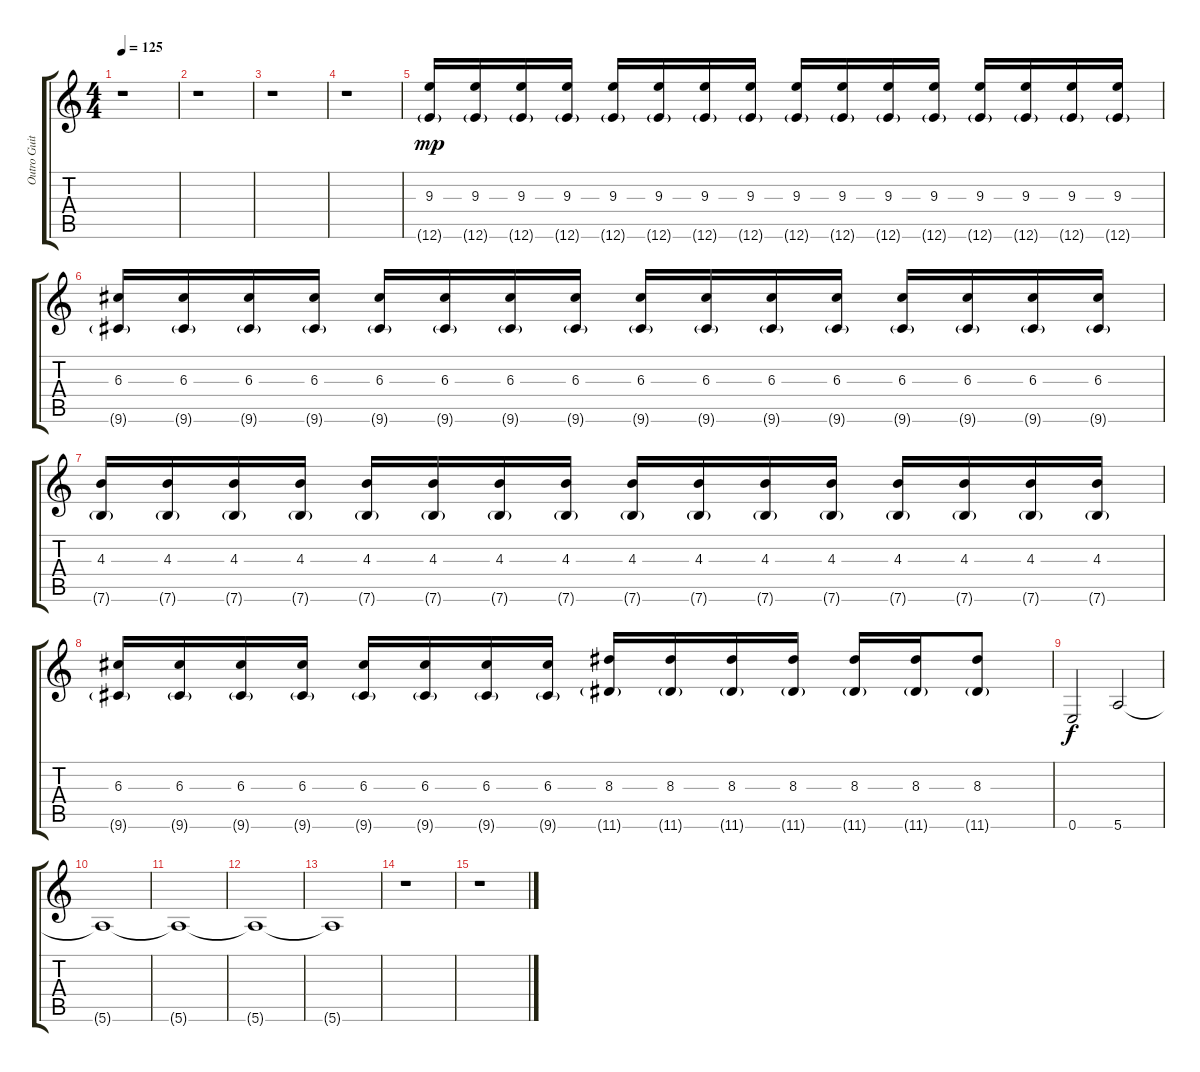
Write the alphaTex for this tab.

\track ("Outro Guitar" "Outro Guit") {instrument electricguitarjazz}
\staff {score tabs}
\tuning (E4 B3 G3 D3 A2 E2) {hide}
\ts (4 4)
\tempo 125
\clef g2
\ks c
r.1{dy mp} |
r.1 |
r.1 |
r.1 |
(9.3 12.6{g}).16{volume 10 balance 14} (9.3 12.6{g}).16 (9.3 12.6{g}).16 (9.3 12.6{g}).16 (9.3 12.6{g}).16 (9.3 12.6{g}).16 (9.3 12.6{g}).16 (9.3 12.6{g}).16 (9.3 12.6{g}).16 (9.3 12.6{g}).16 (9.3 12.6{g}).16 (9.3 12.6{g}).16 (9.3 12.6{g}).16 (9.3 12.6{g}).16 (9.3 12.6{g}).16 (9.3 12.6{g}).16 |
(6.3 9.6{g}).16 (6.3 9.6{g}).16 (6.3 9.6{g}).16 (6.3 9.6{g}).16 (6.3 9.6{g}).16 (6.3 9.6{g}).16 (6.3 9.6{g}).16 (6.3 9.6{g}).16 (6.3 9.6{g}).16 (6.3 9.6{g}).16 (6.3 9.6{g}).16 (6.3 9.6{g}).16 (6.3 9.6{g}).16 (6.3 9.6{g}).16 (6.3 9.6{g}).16 (6.3 9.6{g}).16 |
(4.3 7.6{g}).16 (4.3 7.6{g}).16 (4.3 7.6{g}).16 (4.3 7.6{g}).16 (4.3 7.6{g}).16 (4.3 7.6{g}).16 (4.3 7.6{g}).16 (4.3 7.6{g}).16 (4.3 7.6{g}).16 (4.3 7.6{g}).16 (4.3 7.6{g}).16 (4.3 7.6{g}).16 (4.3 7.6{g}).16 (4.3 7.6{g}).16 (4.3 7.6{g}).16 (4.3 7.6{g}).16 |
(6.3 9.6{g}).16 (6.3 9.6{g}).16 (6.3 9.6{g}).16 (6.3 9.6{g}).16 (6.3 9.6{g}).16 (6.3 9.6{g}).16 (6.3 9.6{g}).16 (6.3 9.6{g}).16 (8.3 11.6{g}).16 (8.3 11.6{g}).16 (8.3 11.6{g}).16 (8.3 11.6{g}).16 (8.3 11.6{g}).16 (8.3 11.6{g}).16 (8.3 11.6{g}).8 |
0.6.2{dy f} 5.6.2 |
5.6{t}.1 |
5.6{t}.1 |
5.6{t}.1 |
5.6{t}.1 |
r.1 |
r.1
